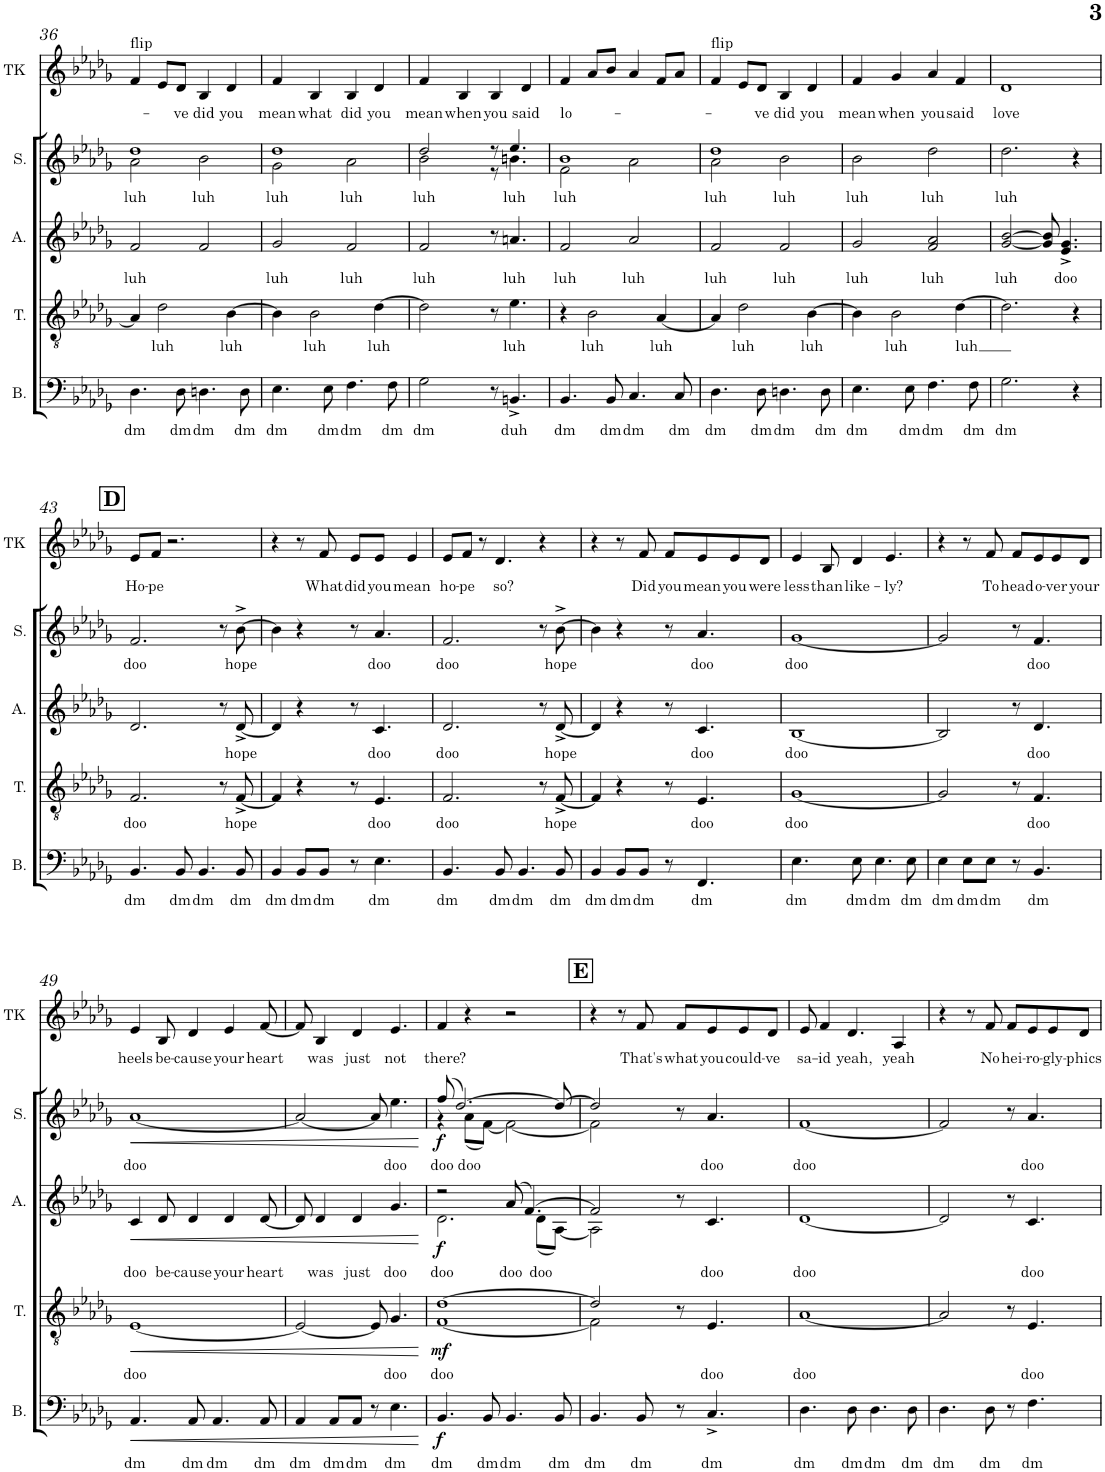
**kern	**text	**dynam	**kern	**text	**dynam	**kern	**text	**dynam	**kern	**text	**dynam	**kern	**text
*part5	*part5	*part5	*part4	*part4	*part4	*part3	*part3	*part3	*part2	*part2	*part2	*part1	*part1
*staff5	*staff5	*staff5	*staff4	*staff4	*staff4	*staff3	*staff3	*staff3	*staff2	*staff2	*staff2	*staff1	*staff1
*I"Bass	*	*	*I"Tenor	*	*	*I"Alto	*	*	*I"Soprano	*	*	*I"Theo Katzman	*
*I'B.	*	*	*I'T.	*	*	*I'A.	*	*	*I'S.	*	*	*I'TK	*
!!LO:PB:g=z
*clefF4	*	*	*clefGv2	*	*	*clefG2	*	*	*clefG2	*	*	*clefG2	*
*k[b-e-a-d-g-]	*	*	*k[b-e-a-d-g-]	*	*	*k[b-e-a-d-g-]	*	*	*k[b-e-a-d-g-]	*	*	*k[b-e-a-d-g-]	*
*M4/4	*	*	*M4/4	*	*	*M4/4	*	*	*M4/4	*	*	*M4/4	*
=36	=36	=36	=36	=36	=36	=36	=36	=36	=36	=36	=36	=36	=36
!	!	!	!	!	!	!	!	!	!	!	!	!LO:TX:a:t=flip	!
!	!LO:LY:b	!	!	!	!	!	!LO:LY:b	!	!	!LO:LY:b	!	!	!
*	*	*	*	*	*	*	*	*	*^	*	*	*	*
4.D-\	dm	.	4A-/]	.	.	2f/	luh	.	1dd-	2a-\	luh	.	4f/	.
!	!	!	!	!LO:LY:b	!	!	!	!	!	!	!	!	!	!
.	.	.	2d-\	luh	.	.	.	.	.	.	.	.	8e-/L	.
!	!LO:LY:b	!	!	!	!	!	!	!	!	!	!	!	!	!LO:LY:b
8D-\	dm	.	.	.	.	.	.	.	.	.	.	.	8d-/J	-ve
!	!LO:LY:b	!	!	!	!	!	!	!	!	!	!LO:LY:b	!	!	!LO:LY:b
4.Dn\	dm	.	.	.	.	2f/	.	.	.	2b-\	luh	.	4B-/	-did
!	!	!	!	!LO:LY:b	!	!	!	!	!	!	!	!	!	!LO:LY:b
.	.	.	[4B-\	luh	.	.	.	.	.	.	.	.	4d-/	you
!	!LO:LY:b	!	!	!	!	!	!	!	!	!	!	!	!	!
8D\	dm	.	.	.	.	.	.	.	.	.	.	.	.	.
=37	=37	=37	=37	=37	=37	=37	=37	=37	=37	=37	=37	=37	=37	=37
!	!LO:LY:b	!	!	!	!	!	!LO:LY:b	!	!	!	!LO:LY:b	!	!	!LO:LY:b
4.E-\	dm	.	4B-\]	.	.	2g-/	luh	.	1dd-	2g-\	luh	.	4f/	mean
!	!	!	!	!LO:LY:b	!	!	!	!	!	!	!	!	!	!LO:LY:b
.	.	.	2B-\	luh	.	.	.	.	.	.	.	.	4B-/	what
!	!LO:LY:b	!	!	!	!	!	!	!	!	!	!	!	!	!
8E-\	dm	.	.	.	.	.	.	.	.	.	.	.	.	.
!	!LO:LY:b	!	!	!	!	!	!LO:LY:b	!	!	!	!LO:LY:b	!	!	!LO:LY:b
4.F\	dm	.	.	.	.	2f/	luh	.	.	2a-\	luh	.	4B-/	did
!	!	!	!	!LO:LY:b	!	!	!	!	!	!	!	!	!	!LO:LY:b
.	.	.	[4d-\	luh	.	.	.	.	.	.	.	.	4d-/	you
!	!LO:LY:b	!	!	!	!	!	!	!	!	!	!	!	!	!
8F\	dm	.	.	.	.	.	.	.	.	.	.	.	.	.
=38	=38	=38	=38	=38	=38	=38	=38	=38	=38	=38	=38	=38	=38	=38
!	!LO:LY:b	!	!	!	!	!	!LO:LY:b	!	!	!	!LO:LY:b	!	!	!LO:LY:b
2G-\	dm	.	2d-\]	.	.	2f/	luh	.	2dd-/	2b-\	luh	.	4f/	mean
!	!	!	!	!	!	!	!	!	!	!	!	!	!	!LO:LY:b
.	.	.	.	.	.	.	.	.	.	.	.	.	4B-/	when
!	!	!	!	!	!	!	!	!	!	!	!	!	!	!LO:LY:b
8r	.	.	8r	.	.	8r	.	.	8r	8r	.	.	4B-/	you
!	!LO:LY:b	!	!	!LO:LY:b	!	!	!LO:LY:b	!	!	!	!LO:LY:b	!	!	!
4.BBn^/	duh	.	4.e-\	luh	.	4.an/	luh	.	4.ee-/	4.bn\	luh	.	.	.
!	!	!	!	!	!	!	!	!	!	!	!	!	!	!LO:LY:b
.	.	.	.	.	.	.	.	.	.	.	.	.	4d-/	said
=39	=39	=39	=39	=39	=39	=39	=39	=39	=39	=39	=39	=39	=39	=39
!	!LO:LY:b	!	!	!	!	!	!LO:LY:b	!	!	!	!LO:LY:b	!	!	!LO:LY:b
4.BB-/	dm	.	4r	.	.	2f/	luh	.	1b-	2f\	luh	.	4f/	lo-
!	!	!	!	!LO:LY:b	!	!	!	!	!	!	!	!	!	!
.	.	.	2B-\	luh	.	.	.	.	.	.	.	.	8a-/L	.
!	!LO:LY:b	!	!	!	!	!	!	!	!	!	!	!	!	!
8BB-/	dm	.	.	.	.	.	.	.	.	.	.	.	8b-/J	.
!	!LO:LY:b	!	!	!	!	!	!LO:LY:b	!	!	!	!	!	!	!
4.C/	dm	.	.	.	.	2a-/	luh	.	.	2a-\	.	.	4a-/	.
!	!	!	!	!LO:LY:b	!	!	!	!	!	!	!	!	!	!
.	.	.	[4A-/	luh	.	.	.	.	.	.	.	.	8f/L	.
!	!LO:LY:b	!	!	!	!	!	!	!	!	!	!	!	!	!
8C/	dm	.	.	.	.	.	.	.	.	.	.	.	8a-/J	.
=40	=40	=40	=40	=40	=40	=40	=40	=40	=40	=40	=40	=40	=40	=40
!	!	!	!	!	!	!	!	!	!	!	!	!	!LO:TX:a:t=flip	!
!	!LO:LY:b	!	!	!	!	!	!LO:LY:b	!	!	!	!LO:LY:b	!	!	!
4.D-\	dm	.	4A-/]	.	.	2f/	luh	.	1dd-	2a-\	luh	.	4f/	.
!	!	!	!	!LO:LY:b	!	!	!	!	!	!	!	!	!	!
.	.	.	2d-\	luh	.	.	.	.	.	.	.	.	8e-/L	.
!	!LO:LY:b	!	!	!	!	!	!	!	!	!	!	!	!	!LO:LY:b
8D-\	dm	.	.	.	.	.	.	.	.	.	.	.	8d-/J	ve
!	!LO:LY:b	!	!	!	!	!	!LO:LY:b	!	!	!	!LO:LY:b	!	!	!LO:LY:b
4.Dn\	dm	.	.	.	.	2f/	luh	.	.	2b-\	luh	.	4B-/	did
!	!	!	!	!LO:LY:b	!	!	!	!	!	!	!	!	!	!LO:LY:b
.	.	.	[4B-\	luh	.	.	.	.	.	.	.	.	4d-/	you
!	!LO:LY:b	!	!	!	!	!	!	!	!	!	!	!	!	!
8D\	dm	.	.	.	.	.	.	.	.	.	.	.	.	.
*	*	*	*	*	*	*	*	*	*v	*v	*	*	*	*
=41	=41	=41	=41	=41	=41	=41	=41	=41	=41	=41	=41	=41	=41
!	!LO:LY:b	!	!	!	!	!	!LO:LY:b	!	!	!LO:LY:b	!	!	!LO:LY:b
4.E-\	dm	.	4B-\]	.	.	2g-/	luh	.	2b-\	luh	.	4f/	mean
!	!	!	!	!LO:LY:b	!	!	!	!	!	!	!	!	!LO:LY:b
.	.	.	2B-\	luh	.	.	.	.	.	.	.	4g-/	when
!	!LO:LY:b	!	!	!	!	!	!	!	!	!	!	!	!
8E-\	dm	.	.	.	.	.	.	.	.	.	.	.	.
!	!LO:LY:b	!	!	!	!	!	!LO:LY:b	!	!	!LO:LY:b	!	!	!LO:LY:b
4.F\	dm	.	.	.	.	2f/ 2a-/	luh	.	2dd-\	luh	.	4a-/	you
!	!	!	!	!LO:LY:b	!	!	!	!	!	!	!	!	!LO:LY:b
.	.	.	[4d-\	luh	.	.	.	.	.	.	.	4f/	said
!	!LO:LY:b	!	!	!	!	!	!	!	!	!	!	!	!
8F\	dm	.	.	.	.	.	.	.	.	.	.	.	.
=42	=42	=42	=42	=42	=42	=42	=42	=42	=42	=42	=42	=42	=42
!	!LO:LY:b	!	!	!	!	!	!LO:LY:b	!	!	!LO:LY:b	!	!	!LO:LY:b
2.G-\	dm	.	2.d-\]	.	.	[2g-/ [2b-/	luh	.	2.dd-\	luh	.	1d-	love
.	.	.	.	.	.	8g-/] 8b-/]	.	.	.	.	.	.	.
!	!	!	!	!	!	!	!LO:LY:b	!	!	!	!	!	!
.	.	.	.	.	.	4.e-/^ 4.g-/^	doo	.	.	.	.	.	.
4r	.	.	4r	.	.	.	.	.	4r	.	.	.	.
!!LO:LB:g=z
!!LO:REH:place=s1:a:B:cj:fs=14:t=D
=43	=43	=43	=43	=43	=43	=43	=43	=43	=43	=43	=43	=43	=43
!	!LO:LY:b	!	!	!LO:LY:b	!	!	!	!	!	!LO:LY:b	!	!	!LO:LY:b
4.BB-/	dm	.	2.F/	doo	.	2.d-/	.	.	2.f/	doo	.	8e-/L	Ho-
!	!	!	!	!	!	!	!	!	!	!	!	!	!LO:LY:b
.	.	.	.	.	.	.	.	.	.	.	.	8f/J	-pe
.	.	.	.	.	.	.	.	.	.	.	.	2.r	.
!	!LO:LY:b	!	!	!	!	!	!	!	!	!	!	!	!
8BB-/	dm	.	.	.	.	.	.	.	.	.	.	.	.
!	!LO:LY:b	!	!	!	!	!	!	!	!	!	!	!	!
4.BB-/	dm	.	.	.	.	.	.	.	.	.	.	.	.
.	.	.	8r	.	.	8r	.	.	8r	.	.	.	.
!	!LO:LY:b	!	!	!LO:LY:b	!	!	!LO:LY:b	!	!	!LO:LY:b	!	!	!
8BB-/	dm	.	[8F^/	hope	.	[8d-^/	hope	.	[8b-^\	hope	.	.	.
=44	=44	=44	=44	=44	=44	=44	=44	=44	=44	=44	=44	=44	=44
!	!LO:LY:b	!	!	!	!	!	!	!	!	!	!	!	!
4BB-/	dm	.	4F/]	.	.	4d-/]	.	.	4b-\]	.	.	4r	.
!	!LO:LY:b	!	!	!	!	!	!	!	!	!	!	!	!
8BB-/L	dm	.	4r	.	.	4r	.	.	4r	.	.	8r	.
!	!LO:LY:b	!	!	!	!	!	!	!	!	!	!	!	!LO:LY:b
8BB-/J	dm	.	.	.	.	.	.	.	.	.	.	8f/	What
!	!	!	!	!	!	!	!	!	!	!	!	!	!LO:LY:b
8r	.	.	8r	.	.	8r	.	.	8r	.	.	8e-/L	did
!	!LO:LY:b	!	!	!LO:LY:b	!	!	!LO:LY:b	!	!	!LO:LY:b	!	!	!LO:LY:b
4.E-\	dm	.	4.E-/	doo	.	4.c/	doo	.	4.a-/	doo	.	8e-/J	you
!	!	!	!	!	!	!	!	!	!	!	!	!	!LO:LY:b
.	.	.	.	.	.	.	.	.	.	.	.	4e-/	mean
=45	=45	=45	=45	=45	=45	=45	=45	=45	=45	=45	=45	=45	=45
!	!LO:LY:b	!	!	!LO:LY:b	!	!	!LO:LY:b	!	!	!LO:LY:b	!	!	!LO:LY:b
4.BB-/	dm	.	2.F/	doo	.	2.d-/	doo	.	2.f/	doo	.	8e-/L	ho-
!	!	!	!	!	!	!	!	!	!	!	!	!	!LO:LY:b
.	.	.	.	.	.	.	.	.	.	.	.	8f/J	-pe
.	.	.	.	.	.	.	.	.	.	.	.	8r	.
!	!LO:LY:b	!	!	!	!	!	!	!	!	!	!	!	!LO:LY:b
8BB-/	dm	.	.	.	.	.	.	.	.	.	.	4.d-/	so?
!	!LO:LY:b	!	!	!	!	!	!	!	!	!	!	!	!
4.BB-/	dm	.	.	.	.	.	.	.	.	.	.	.	.
.	.	.	8r	.	.	8r	.	.	8r	.	.	4r	.
!	!LO:LY:b	!	!	!LO:LY:b	!	!	!LO:LY:b	!	!	!LO:LY:b	!	!	!
8BB-/	dm	.	[8F^/	hope	.	[8d-^/	hope	.	[8b-^\	hope	.	.	.
=46	=46	=46	=46	=46	=46	=46	=46	=46	=46	=46	=46	=46	=46
!	!LO:LY:b	!	!	!	!	!	!	!	!	!	!	!	!
4BB-/	dm	.	4F/]	.	.	4d-/]	.	.	4b-\]	.	.	4r	.
!	!LO:LY:b	!	!	!	!	!	!	!	!	!	!	!	!
8BB-/L	dm	.	4r	.	.	4r	.	.	4r	.	.	8r	.
!	!LO:LY:b	!	!	!	!	!	!	!	!	!	!	!	!LO:LY:b
8BB-/J	dm	.	.	.	.	.	.	.	.	.	.	8f/	Did
!	!	!	!	!	!	!	!	!	!	!	!	!	!LO:LY:b
8r	.	.	8r	.	.	8r	.	.	8r	.	.	8f/L	you
!	!LO:LY:b	!	!	!LO:LY:b	!	!	!LO:LY:b	!	!	!LO:LY:b	!	!	!LO:LY:b
4.FF/	dm	.	4.E-/	doo	.	4.c/	doo	.	4.a-/	doo	.	8e-/	mean
!	!	!	!	!	!	!	!	!	!	!	!	!	!LO:LY:b
.	.	.	.	.	.	.	.	.	.	.	.	8e-/	you
!	!	!	!	!	!	!	!	!	!	!	!	!	!LO:LY:b
.	.	.	.	.	.	.	.	.	.	.	.	8d-/J	were
=47	=47	=47	=47	=47	=47	=47	=47	=47	=47	=47	=47	=47	=47
!	!LO:LY:b	!	!	!LO:LY:b	!	!	!LO:LY:b	!	!	!LO:LY:b	!	!	!LO:LY:b
4.E-\	dm	.	[1G-	doo	.	[1B-	doo	.	[1g-	doo	.	4e-/	less
!	!	!	!	!	!	!	!	!	!	!	!	!	!LO:LY:b
.	.	.	.	.	.	.	.	.	.	.	.	8B-/	than
!	!LO:LY:b	!	!	!	!	!	!	!	!	!	!	!	!LO:LY:b
8E-\	dm	.	.	.	.	.	.	.	.	.	.	4d-/	like-
!	!LO:LY:b	!	!	!	!	!	!	!	!	!	!	!	!
4.E-\	dm	.	.	.	.	.	.	.	.	.	.	.	.
!	!	!	!	!	!	!	!	!	!	!	!	!	!LO:LY:b
.	.	.	.	.	.	.	.	.	.	.	.	4.e-/	-ly?
!	!LO:LY:b	!	!	!	!	!	!	!	!	!	!	!	!
8E-\	dm	.	.	.	.	.	.	.	.	.	.	.	.
=48	=48	=48	=48	=48	=48	=48	=48	=48	=48	=48	=48	=48	=48
!	!LO:LY:b	!	!	!	!	!	!	!	!	!	!	!	!
4E-\	dm	.	2G-/]	.	.	2B-/]	.	.	2g-/]	.	.	4r	.
!	!LO:LY:b	!	!	!	!	!	!	!	!	!	!	!	!
8E-\L	dm	.	.	.	.	.	.	.	.	.	.	8r	.
!	!LO:LY:b	!	!	!	!	!	!	!	!	!	!	!	!LO:LY:b
8E-\J	dm	.	.	.	.	.	.	.	.	.	.	8f/	To
!	!	!	!	!	!	!	!	!	!	!	!	!	!LO:LY:b
8r	.	.	8r	.	.	8r	.	.	8r	.	.	8f/L	head
!	!LO:LY:b	!	!	!LO:LY:b	!	!	!LO:LY:b	!	!	!LO:LY:b	!	!	!LO:LY:b
4.BB-/	dm	.	4.F/	doo	.	4.d-/	doo	.	4.f/	doo	.	8e-/	o-
!	!	!	!	!	!	!	!	!	!	!	!	!	!LO:LY:b
.	.	.	.	.	.	.	.	.	.	.	.	8e-/	-ver
!	!	!	!	!	!	!	!	!	!	!	!	!	!LO:LY:b
.	.	.	.	.	.	.	.	.	.	.	.	8d-/J	your
!!LO:LB:g=z
=49	=49	=49	=49	=49	=49	=49	=49	=49	=49	=49	=49	=49	=49
!	!LO:LY:b	!LO:HP:b	!	!LO:LY:b	!LO:HP:b	!	!LO:LY:b	!LO:HP:b	!	!LO:LY:b	!LO:HP:b	!	!LO:LY:b
4.AA-/	dm	<	[1E-	doo	<	4c/	doo	<	[1a-	doo	<	4e-/	heels
!	!	!	!	!	!	!	!LO:LY:b	!	!	!	!	!	!LO:LY:b
.	.	.	.	.	.	8d-/	be-	.	.	.	.	8B-/	be-
!	!LO:LY:b	!	!	!	!	!	!LO:LY:b	!	!	!	!	!	!LO:LY:b
8AA-/	dm	.	.	.	.	4d-/	-cause	.	.	.	.	4d-/	-cause
!	!LO:LY:b	!	!	!	!	!	!	!	!	!	!	!	!
4.AA-/	dm	.	.	.	.	.	.	.	.	.	.	.	.
!	!	!	!	!	!	!	!LO:LY:b	!	!	!	!	!	!LO:LY:b
.	.	.	.	.	.	4d-/	your	.	.	.	.	4e-/	your
!	!LO:LY:b	!	!	!	!	!	!LO:LY:b	!	!	!	!	!	!LO:LY:b
8AA-/	dm	.	.	.	.	[8d-/	heart	.	.	.	.	[8f/	heart
=50	=50	=50	=50	=50	=50	=50	=50	=50	=50	=50	=50	=50	=50
!	!LO:LY:b	!	!	!	!	!	!	!	!	!	!	!	!
4AA-/	dm	.	2E-/_	.	.	8d-/]	.	.	2a-/_	.	.	8f/]	.
!	!	!	!	!	!	!	!LO:LY:b	!	!	!	!	!	!LO:LY:b
.	.	.	.	.	.	4d-/	was	.	.	.	.	4B-/	was
!	!LO:LY:b	!	!	!	!	!	!	!	!	!	!	!	!
8AA-/L	dm	.	.	.	.	.	.	.	.	.	.	.	.
!	!LO:LY:b	!	!	!	!	!	!LO:LY:b	!	!	!	!	!	!LO:LY:b
8AA-/J	dm	.	.	.	.	4d-/	just	.	.	.	.	4d-/	just
8r	.	.	8E-/]	.	.	.	.	.	8a-/]	.	.	.	.
!	!LO:LY:b	!	!	!LO:LY:b	!	!	!LO:LY:b	!	!	!LO:LY:b	!	!	!LO:LY:b
4.E-\	dm	.	4.G-/	doo	.	4.g-/	doo	.	4.ee-\	doo	.	4.e-/	not
.	.	[	.	.	[	.	.	[	.	.	[	.	.
=51	=51	=51	=51	=51	=51	=51	=51	=51	=51	=51	=51	=51	=51
!	!LO:LY:b	!LO:DY:b	!	!LO:LY:b	!LO:DY:b	!	!LO:LY:b	!LO:DY:b	!	!LO:LY:b	!LO:DY:b	!	!LO:LY:b
*	*	*	*^	*	*	*^	*	*	*^	*	*	*	*
4.BB-/	dm	f	[1d-	[1F	doo	mf	2r	2.d-\	doo	f	(8ff/	4r	doo	f	4f/	there?
.	.	.	.	.	.	.	.	.	.	.	[2.dd-/)	.	.	.	.	.
!	!	!	!	!	!	!	!	!	!	!	!	!	!LO:LY:b	!	!	!
.	.	.	.	.	.	.	.	.	.	.	.	(8a-\L	doo	.	4r	.
!	!LO:LY:b	!	!	!	!	!	!	!	!	!	!	!	!	!	!	!
8BB-/	dm	.	.	.	.	.	.	.	.	.	.	[8f\J)	.	.	.	.
!	!LO:LY:b	!	!	!	!	!	!	!	!LO:LY:b	!	!	!	!	!	!	!
4.BB-/	dm	.	.	.	.	.	(8a-/	.	doo	.	.	2f\_	.	.	2r	.
.	.	.	.	.	.	.	[4.f/)	.	.	.	.	.	.	.	.	.
!	!	!	!	!	!	!	!	!	!LO:LY:b	!	!	!	!	!	!	!
.	.	.	.	.	.	.	.	(8d-\L	doo	.	.	.	.	.	.	.
!	!LO:LY:b	!	!	!	!	!	!	!	!	!	!	!	!	!	!	!
8BB-/	dm	.	.	.	.	.	.	[8A-\J)	.	.	8dd-/_	.	.	.	.	.
!!LO:REH:place=s1:a:B:cj:fs=14:t=E
=52	=52	=52	=52	=52	=52	=52	=52	=52	=52	=52	=52	=52	=52	=52	=52	=52
!	!LO:LY:b	!	!	!	!	!	!	!	!	!	!	!	!	!	!	!
4.BB-/	dm	.	2d-/]	2F\]	.	.	2f/]	2A-\]	.	.	2dd-/]	2f\]	.	.	4r	.
.	.	.	.	.	.	.	.	.	.	.	.	.	.	.	8r	.
!	!LO:LY:b	!	!	!	!	!	!	!	!	!	!	!	!	!	!	!LO:LY:b
8BB-/	dm	.	.	.	.	.	.	.	.	.	.	.	.	.	8f/	That's
!	!	!	!	!	!	!	!	!	!	!	!	!	!	!	!	!LO:LY:b
8r	.	.	8r	2ryy	.	.	8r	2ryy	.	.	8r	2ryy	.	.	8f/L	what
!	!LO:LY:b	!	!	!	!LO:LY:b	!	!	!	!LO:LY:b	!	!	!	!LO:LY:b	!	!	!LO:LY:b
4.C^/	dm	.	4.E-/	.	doo	.	4.c/	.	doo	.	4.a-/	.	doo	.	8e-/	you
!	!	!	!	!	!	!	!	!	!	!	!	!	!	!	!	!LO:LY:b
.	.	.	.	.	.	.	.	.	.	.	.	.	.	.	8e-/	could-
!	!	!	!	!	!	!	!	!	!	!	!	!	!	!	!	!LO:LY:b
.	.	.	.	.	.	.	.	.	.	.	.	.	.	.	8d-/J	-ve
*	*	*	*v	*v	*	*	*	*	*	*	*v	*v	*	*	*	*
*	*	*	*	*	*	*v	*v	*	*	*	*	*	*	*
=53	=53	=53	=53	=53	=53	=53	=53	=53	=53	=53	=53	=53	=53
!	!LO:LY:b	!	!	!LO:LY:b	!	!	!LO:LY:b	!	!	!LO:LY:b	!	!	!LO:LY:b
4.D-\	dm	.	[1A-	doo	.	[1d-	doo	.	[1f	doo	.	8e-/	sa-
!	!	!	!	!	!	!	!	!	!	!	!	!	!LO:LY:b
.	.	.	.	.	.	.	.	.	.	.	.	4f/	-id
!	!LO:LY:b	!	!	!	!	!	!	!	!	!	!	!	!LO:LY:b
8D-\	dm	.	.	.	.	.	.	.	.	.	.	4.d-/	yeah,
!	!LO:LY:b	!	!	!	!	!	!	!	!	!	!	!	!
4.D-\	dm	.	.	.	.	.	.	.	.	.	.	.	.
!	!	!	!	!	!	!	!	!	!	!	!	!	!LO:LY:b
.	.	.	.	.	.	.	.	.	.	.	.	4A-/	yeah
!	!LO:LY:b	!	!	!	!	!	!	!	!	!	!	!	!
8D-\	dm	.	.	.	.	.	.	.	.	.	.	.	.
=54	=54	=54	=54	=54	=54	=54	=54	=54	=54	=54	=54	=54	=54
!	!LO:LY:b	!	!	!	!	!	!	!	!	!	!	!	!
4.D-\	dm	.	2A-/]	.	.	2d-/]	.	.	2f/]	.	.	4r	.
.	.	.	.	.	.	.	.	.	.	.	.	8r	.
!	!LO:LY:b	!	!	!	!	!	!	!	!	!	!	!	!LO:LY:b
8D-\	dm	.	.	.	.	.	.	.	.	.	.	8f/	No
!	!	!	!	!	!	!	!	!	!	!	!	!	!LO:LY:b
8r	.	.	8r	.	.	8r	.	.	8r	.	.	8f/L	hei-
!	!LO:LY:b	!	!	!LO:LY:b	!	!	!LO:LY:b	!	!	!LO:LY:b	!	!	!LO:LY:b
4.F\	dm	.	4.E-/	doo	.	4.c/	doo	.	4.a-/	doo	.	8e-/	-ro-
!	!	!	!	!	!	!	!	!	!	!	!	!	!LO:LY:b
.	.	.	.	.	.	.	.	.	.	.	.	8e-/	-gly-
!	!	!	!	!	!	!	!	!	!	!	!	!	!LO:LY:b
.	.	.	.	.	.	.	.	.	.	.	.	8d-/J	-phics
=	=	=	=	=	=	=	=	=	=	=	=	=	=
*-	*-	*-	*-	*-	*-	*-	*-	*-	*-	*-	*-	*-	*-
